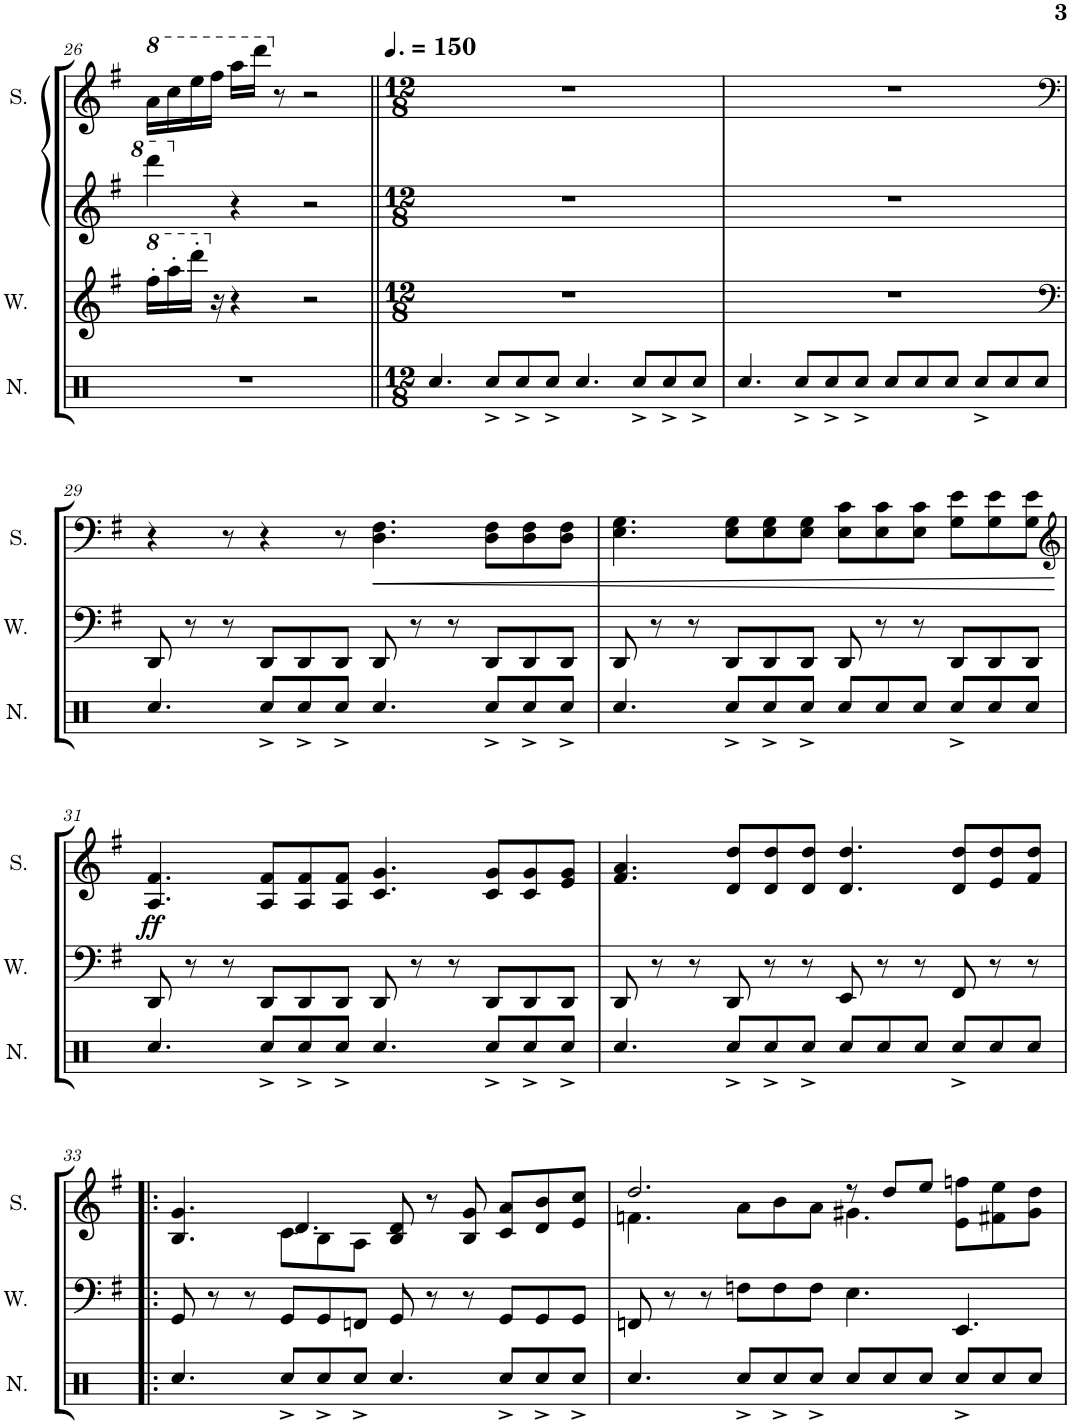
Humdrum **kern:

**kern	**kern	**kern	**dynam
*part3	*part2	*part1	*part1
*staff3	*staff2	*staff1	*staff1
*I"Wave	*I"Square Synthesizer	*I"Square	*
*I'W.	*	*I'S.	*
!!LO:PB:g=z
*clefG2	*clefG2	*clefG2	*
*k[f#]	*k[f#]	*k[f#]	*
*M4/4	*M4/4	*M4/4	*
*met(c)	*met(c)	*met(c)	*
*8va	*	*	*
*	*	*8va	*
=26	=26	=26	=26
16fff#'\LL	4dddd\	16aa\LL	.
16aaa'\	.	16ccc\	.
16dddd'\JJ	.	16eee\	.
*X8va	*	*	*
16r	.	16fff#\JJ	.
4r	4r	16aaa\LL	.
.	.	16dddd\JJ	.
*	*	*X8va	*
.	.	8r	.
2r	2r	2r	.
=27||	=27||	=27||	=27||
*M12/8	*M12/8	*M12/8	*
*	*	*MM225	*
1.r	1.r	1.r	.
=28	=28	=28	=28
1.r	1.r	1.r	.
!!LO:LB:g=z
=29	=29	=29	=29
*clefF4	*	*clefF4	*
8DD/	1.r	4r	.
8r	.	.	.
8r	.	8r	.
8DD/L	.	4r	.
8DD/	.	.	.
8DD/J	.	8r	.
!	!	!	!LO:HP:b
8DD/	.	4.D\ 4.F#\	<
8r	.	.	.
8r	.	.	.
8DD/L	.	8D\ 8F#\L	.
8DD/	.	8D\ 8F#\	.
8DD/J	.	8D\ 8F#\J	.
=30	=30	=30	=30
8DD/	1.r	4.E\ 4.G\	.
8r	.	.	.
8r	.	.	.
8DD/L	.	8E\ 8G\L	.
8DD/	.	8E\ 8G\	.
8DD/J	.	8E\ 8G\J	.
8DD/	.	8E\ 8c\L	.
8r	.	8E\ 8c\	.
8r	.	8E\ 8c\J	.
8DD/L	.	8G\ 8e\L	.
8DD/	.	8G\ 8e\	.
8DD/J	.	8G\ 8e\J	.
.	.	.	[
!!LO:LB:g=z
=31	=31	=31	=31
*	*	*clefG2	*
!	!	!	!LO:DY:b
8DD/	1.r	4.A/ 4.f#/	ff
8r	.	.	.
8r	.	.	.
8DD/L	.	8A/ 8f#/L	.
8DD/	.	8A/ 8f#/	.
8DD/J	.	8A/ 8f#/J	.
8DD/	.	4.c/ 4.g/	.
8r	.	.	.
8r	.	.	.
8DD/L	.	8c/ 8g/L	.
8DD/	.	8c/ 8g/	.
8DD/J	.	8e/ 8g/J	.
=32	=32	=32	=32
8DD/	1.r	4.f#/ 4.a/	.
8r	.	.	.
8r	.	.	.
8DD/	.	8d/ 8dd/L	.
8r	.	8d/ 8dd/	.
8r	.	8d/ 8dd/J	.
8EE/	.	4.d/ 4.dd/	.
8r	.	.	.
8r	.	.	.
8FF#/	.	8d/ 8dd/L	.
8r	.	8e/ 8dd/	.
8r	.	8f#/ 8dd/J	.
!!LO:LB:g=z
=33!|:	=33!|:	=33!|:	=33!|:
*	*	*^	*
8GG/	1.r	4.B/ 4.g/	4.ryy	.
8r	.	.	.	.
8r	.	.	.	.
8GG/L	.	4.d/	8c\L	.
8GG/	.	.	8B\	.
8FFn/J	.	.	8A\J	.
8GG/	.	8B/ 8d/	4ryy	.
8r	.	8r	.	.
8r	.	8B/ 8g/	8ryy	.
8GG/L	.	8c/ 8a/L	4ryy	.
8GG/	.	8d/ 8b/	.	.
8GG/J	.	8e/ 8cc/J	8ryy	.
=34	=34	=34	=34	=34
8FFn/	1.r	2.dd/	4.fn\	.
8r	.	.	.	.
8r	.	.	.	.
8Fn\L	.	.	8a\L	.
8F\	.	.	8b\	.
8F\J	.	.	8a\J	.
4.E\	.	8r	4.g#X\	.
.	.	8dd/L	.	.
.	.	8ee/J	.	.
4.EE/	.	8e\ 8ffn\L	4ryy	.
.	.	8f#X\ 8ee\	.	.
.	.	8g#\ 8dd\J	8ryy	.
*	*	*v	*v	*
=	=	=	=
*-	*-	*-	*-
